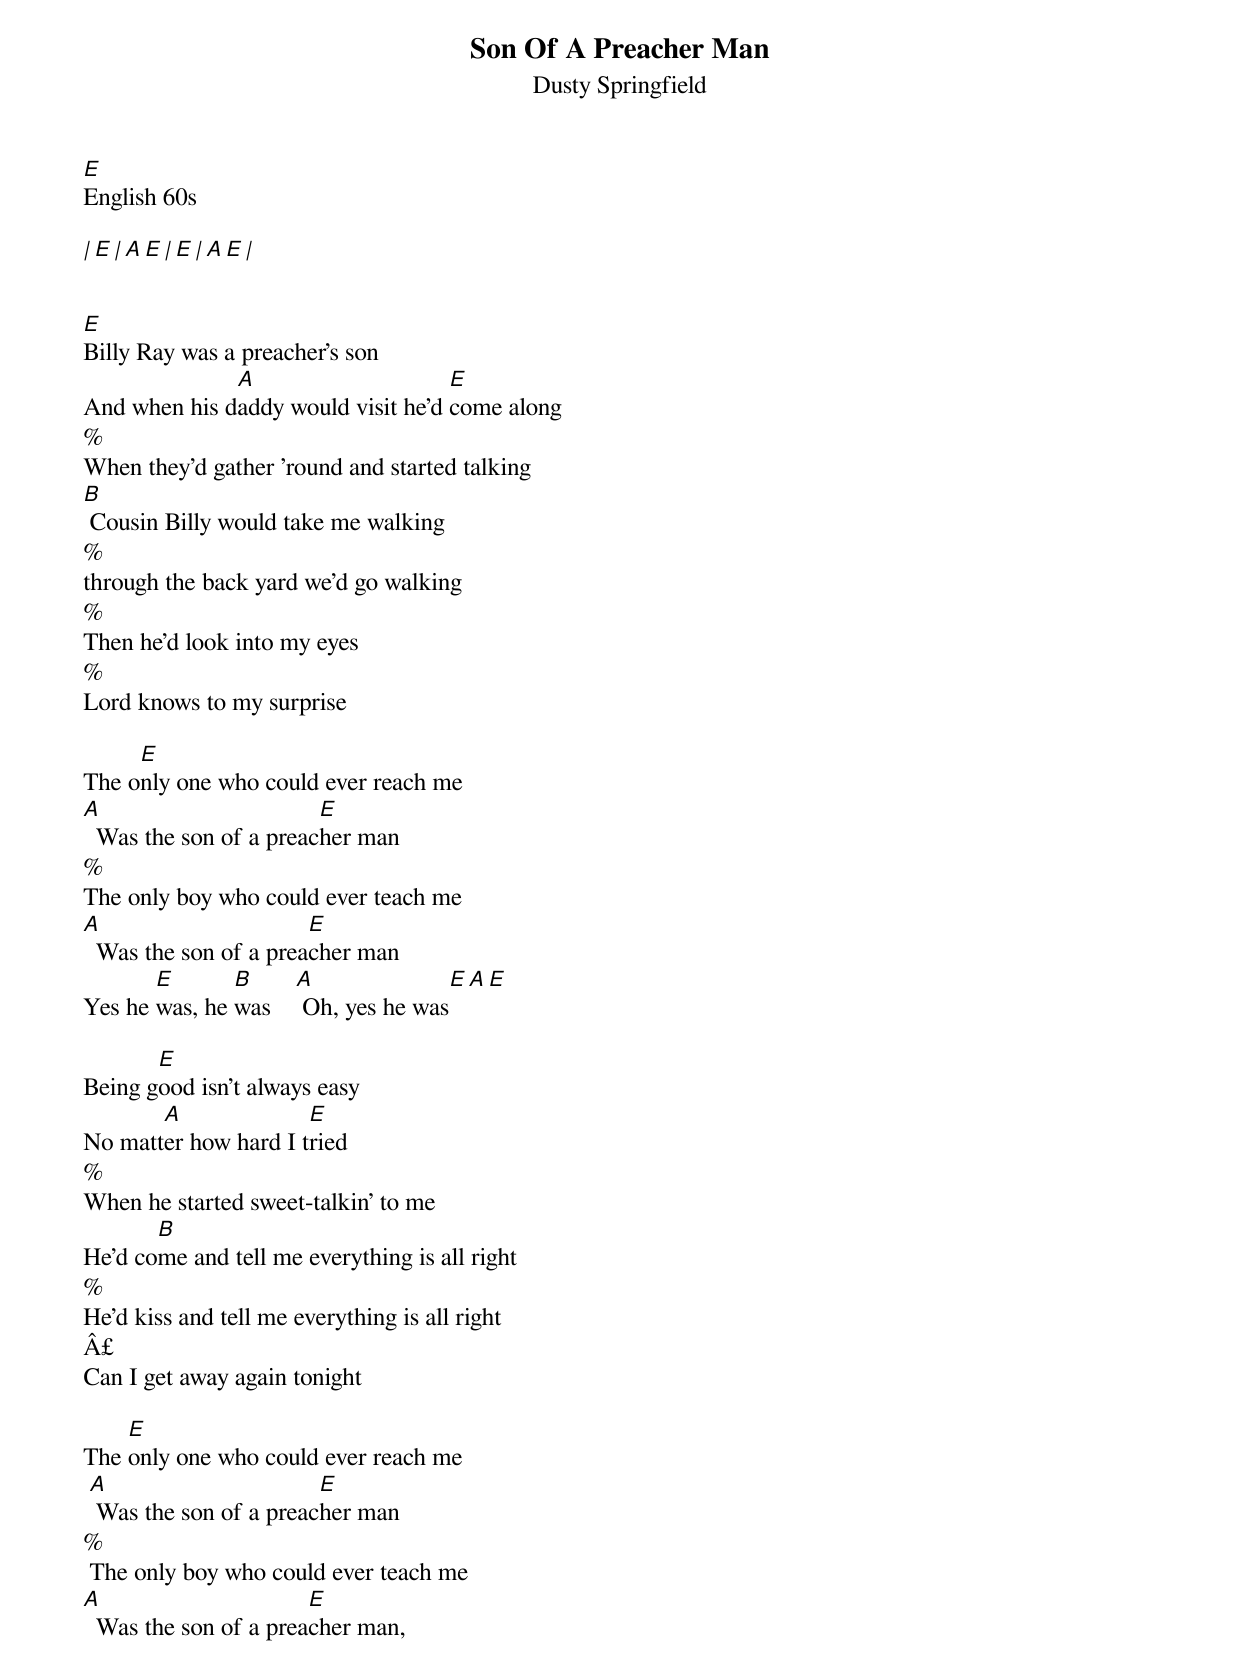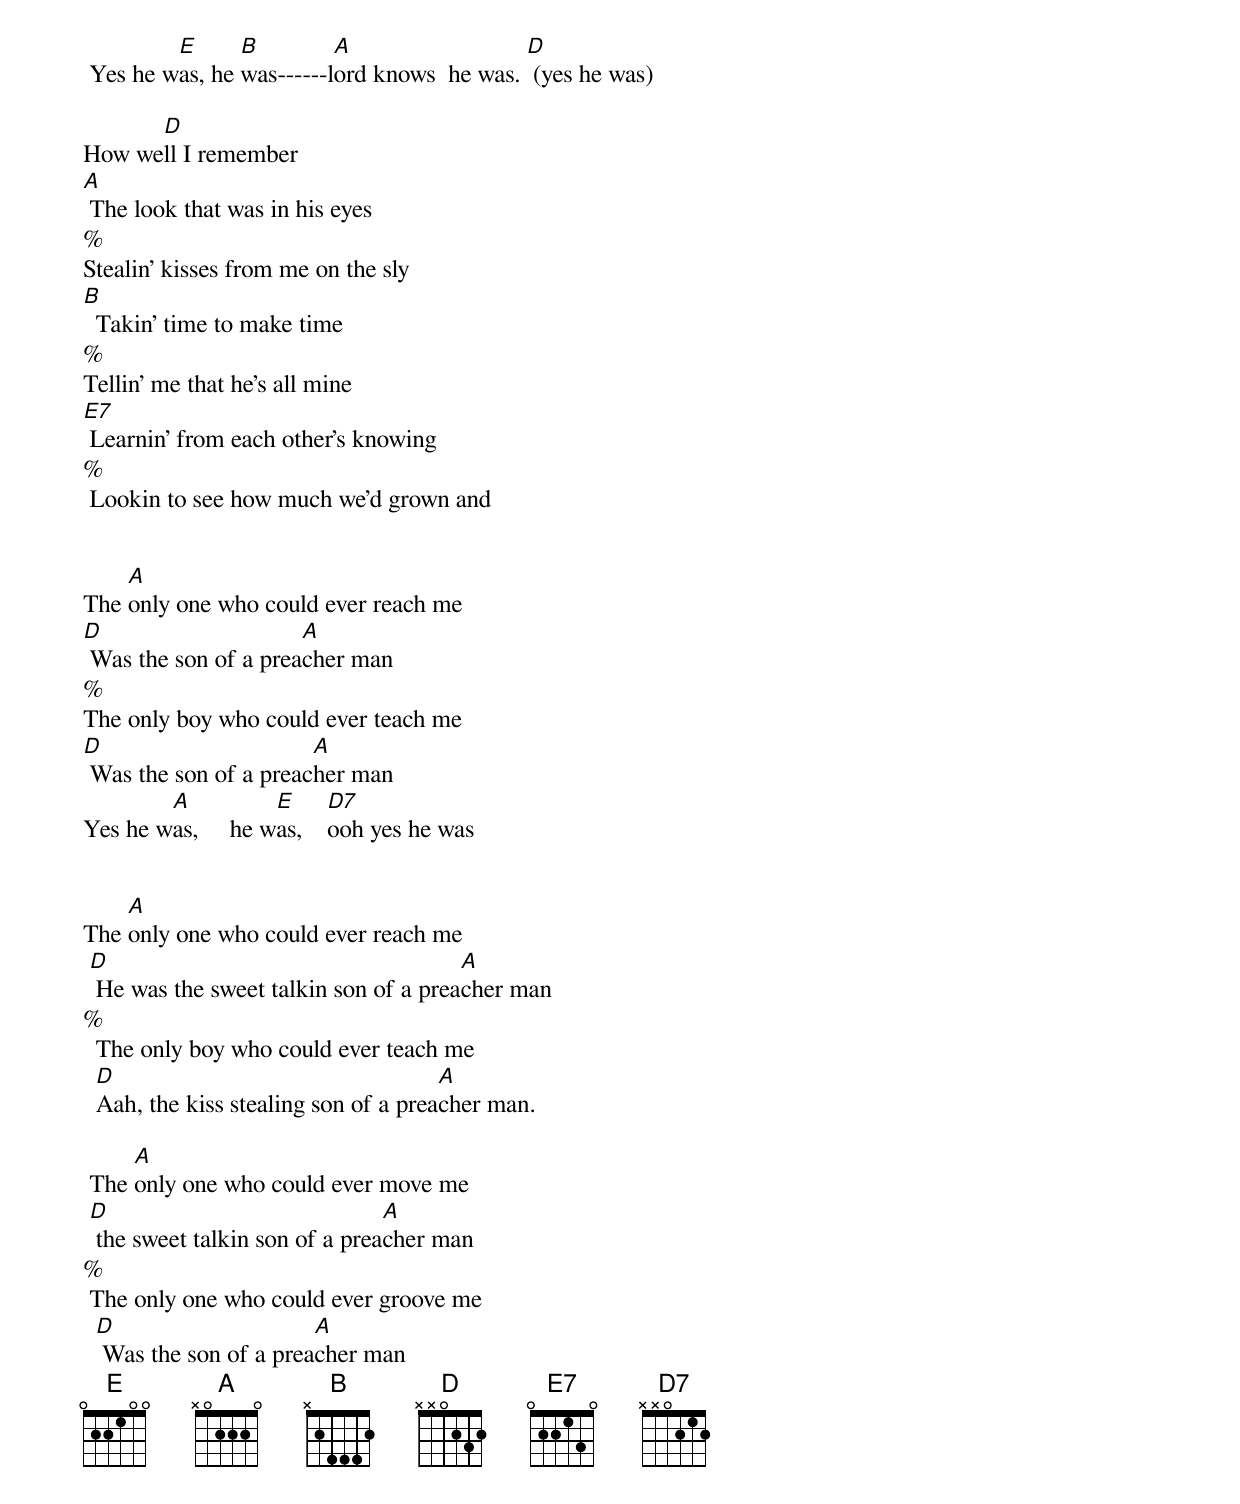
Son Of A Preacher Man
Dusty Springfield
E
English 60s

  | E    | A  E | E   | A  E  |


E
Billy Ray was a preacher's son
              A                     E
And when his daddy would visit he'd come along
%
When they'd gather 'round and started talking
B
 Cousin Billy would take me walking
%
through the back yard we'd go walking
%
Then he'd look into my eyes
%
Lord knows to my surprise

     E
The only one who could ever reach me
A                       E
  Was the son of a preacher man
%
The only boy who could ever teach me
A                      E
  Was the son of a preacher man
       E       B      A                E     A E
Yes he was, he was     Oh, yes he was

       E
Being good isn't always easy
       A              E
No matter how hard I tried
%
When he started sweet-talkin' to me
       B
He'd come and tell me everything is all right
%
He'd kiss and tell me everything is all right
Â£
Can I get away again tonight

    E
The only one who could ever reach me
 A                      E
  Was the son of a preacher man
%
 The only boy who could ever teach me
A                      E
  Was the son of a preacher man,
         E      B         A                  D
 Yes he was, he was------lord knows  he was.  (yes he was)

      D
How well I remember
A
 The look that was in his eyes
%
Stealin' kisses from me on the sly
B
  Takin' time to make time
%
Tellin' me that he's all mine
E7
 Learnin' from each other's knowing
%
 Lookin to see how much we'd grown and


    A
The only one who could ever reach me
D                     A
 Was the son of a preacher man
%
The only boy who could ever teach me
D                      A
 Was the son of a preacher man
        A           E      D7
Yes he was,     he was,    ooh yes he was


    A
The only one who could ever reach me
 D                                     A
  He was the sweet talkin son of a preacher man
%
  The only boy who could ever teach me
  D                                   A
  Aah, the kiss stealing son of a preacher man.

     A
 The only one who could ever move me
 D                              A
  the sweet talkin son of a preacher man
%
 The only one who could ever groove me
  D                     A
   Was the son of a preacher man
